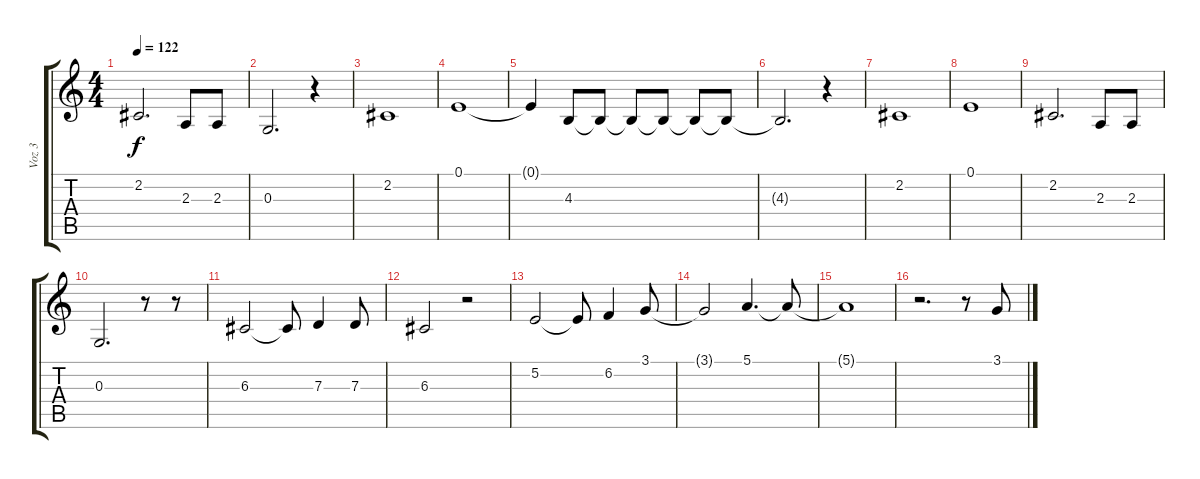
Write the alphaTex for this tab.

\track ("Voz 3" "Voz 3") {instrument voiceoohs}
\staff {score tabs}
\tuning (E4 B3 G3 D3 A2 E2) {hide}
\ts (4 4)
\tempo 122
\clef g2
\ks c
2.2.2{d dy f} 2.3.8 2.3.8 |
0.3.2{d} r.4 |
2.2.1 |
0.1.1 |
0.1{t}.4 4.3.8 4.3{t}.8 4.3{t}.8 4.3{t}.8 4.3{t}.8 4.3{t}.8 |
4.3{t}.2{d} r.4 |
2.2.1 |
0.1.1 |
2.2.2{d} 2.3.8 2.3.8 |
0.3.2{d} r.8 r.8 |
6.3.2 6.3{t}.8 7.3.4 7.3.8 |
6.3.2 r.2 |
5.2.2 5.2{t}.8 6.2.4 3.1.8 |
3.1{t}.2 5.1.4{d} 5.1{t}.8 |
5.1{t}.1 |
r.2{d} r.8 3.1.8
